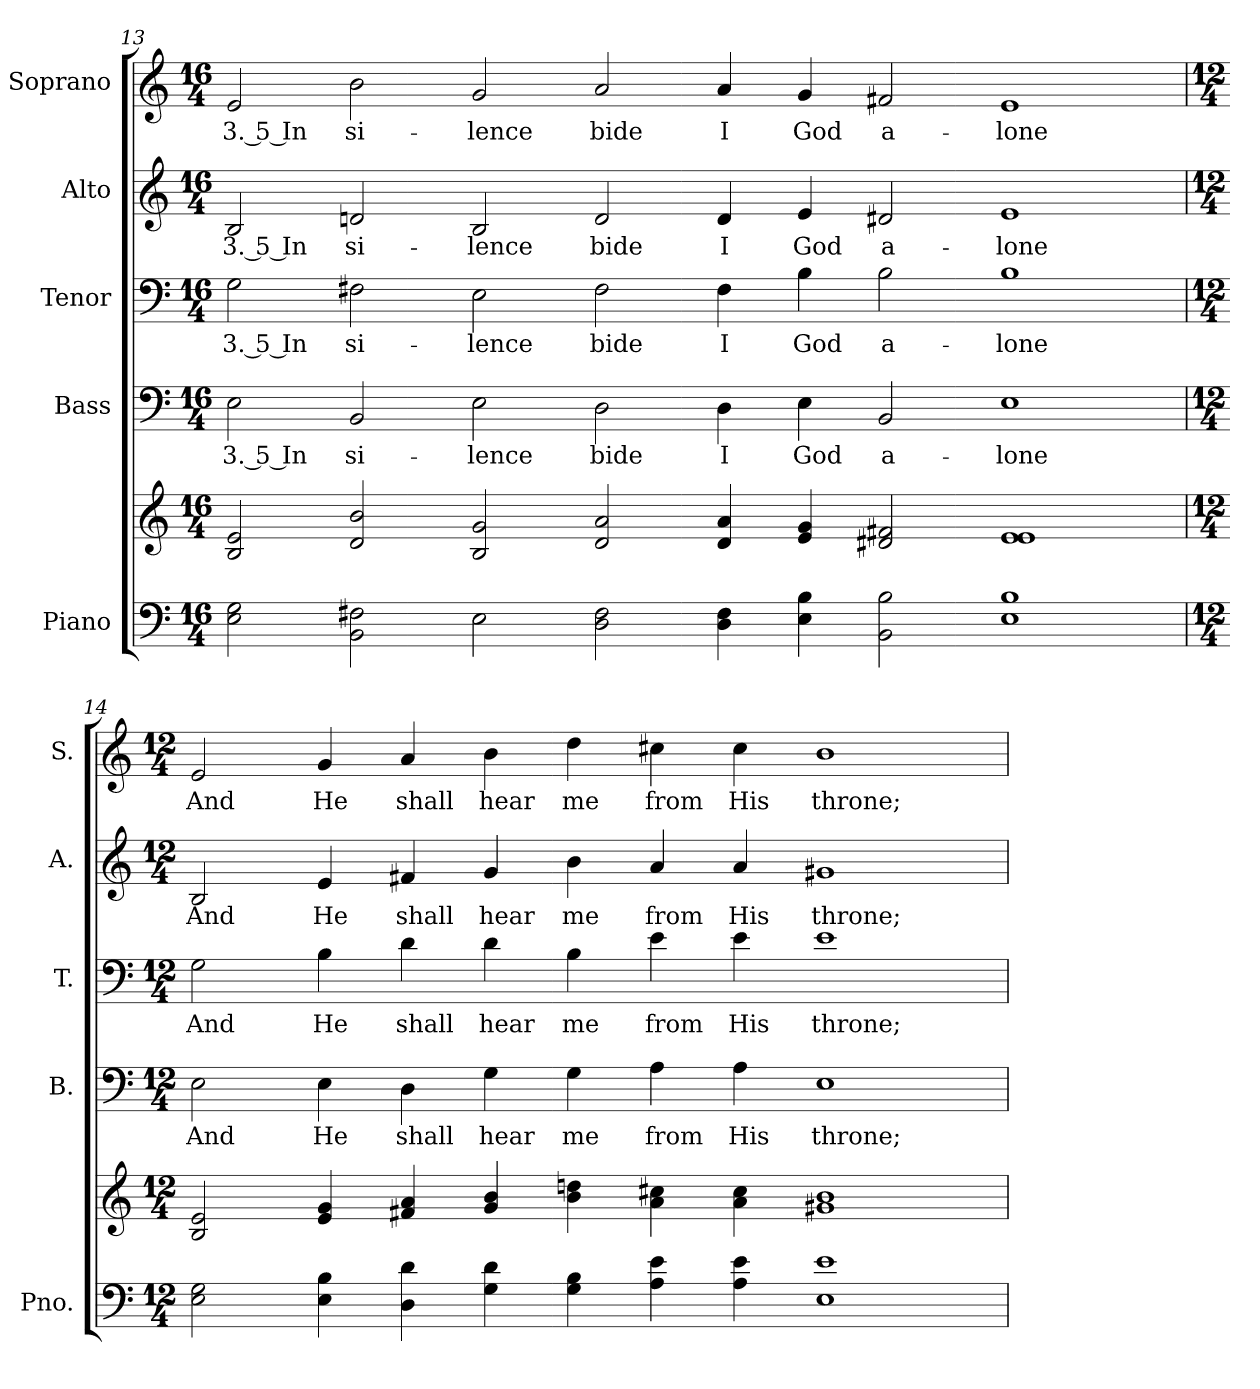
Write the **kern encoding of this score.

**kern	**kern	**kern	**text	**kern	**text	**kern	**text	**kern	**text
*part5	*part5	*part4	*part4	*part3	*part3	*part2	*part2	*part1	*part1
*staff6	*staff5	*staff4	*staff4	*staff3	*staff3	*staff2	*staff2	*staff1	*staff1
*I"Piano	*	*I"Bass	*	*I"Tenor	*	*I"Alto	*	*I"Soprano	*
*I'Pno.	*	*I'B.	*	*I'T.	*	*I'A.	*	*I'S.	*
!!LO:PB:g=z
*clefF4	*clefG2	*clefF4	*	*clefF4	*	*clefG2	*	*clefG2	*
*k[]	*k[]	*k[]	*	*k[]	*	*k[]	*	*k[]	*
*C:	*C:	*C:	*	*C:	*	*C:	*	*C:	*
*M16/4	*M16/4	*M16/4	*	*M16/4	*	*M16/4	*	*M16/4	*
=13	=13	=13	=13	=13	=13	=13	=13	=13	=13
!	!	!	!LO:LY:b:color=#000000	!	!	!	!	!	!
!	!	!	!	!	!LO:LY:b:color=#000000	!	!	!	!
!	!	!	!	!	!	!	!LO:LY:b:color=#000000	!	!
!	!	!	!	!	!	!	!	!	!LO:LY:b:color=#000000
2Ei\ 2Gi	2Bi/ 2ei	2Ei\	3. 5 In	2Gi\	3. 5 In	2Bi/	3. 5 In	2ei/	3. 5 In
!	!	!	!LO:LY:b:color=#000000	!	!	!	!	!	!
!	!	!	!	!	!LO:LY:b:color=#000000	!	!	!	!
!	!	!	!	!	!	!	!LO:LY:b:color=#000000	!	!
!	!	!	!	!	!	!	!	!	!LO:LY:b:color=#000000
2BBi\ 2F#Xi	2di/ 2bi	2BBi/	si-	2F#Xi\	si-	2dni/	si-	2bi\	si-
!	!	!	!LO:LY:b:color=#000000	!	!	!	!	!	!
!	!	!	!	!	!LO:LY:b:color=#000000	!	!	!	!
!	!	!	!	!	!	!	!LO:LY:b:color=#000000	!	!
!	!	!	!	!	!	!	!	!	!LO:LY:b:color=#000000
2Ei\	2Bi/ 2gi	2Ei\	-lence	2Ei\	-lence	2Bi/	-lence	2gi/	-lence
!	!	!	!LO:LY:b:color=#000000	!	!	!	!	!	!
!	!	!	!	!	!LO:LY:b:color=#000000	!	!	!	!
!	!	!	!	!	!	!	!LO:LY:b:color=#000000	!	!
!	!	!	!	!	!	!	!	!	!LO:LY:b:color=#000000
2Di\ 2F#i	2di/ 2ai	2Di\	bide	2F#i\	bide	2di/	bide	2ai/	bide
!	!	!	!LO:LY:b:color=#000000	!	!	!	!	!	!
!	!	!	!	!	!LO:LY:b:color=#000000	!	!	!	!
!	!	!	!	!	!	!	!LO:LY:b:color=#000000	!	!
!	!	!	!	!	!	!	!	!	!LO:LY:b:color=#000000
4Di\ 4F#i	4di/ 4ai	4Di\	I	4F#i\	I	4di/	I	4ai/	I
!	!	!	!LO:LY:b:color=#000000	!	!	!	!	!	!
!	!	!	!	!	!LO:LY:b:color=#000000	!	!	!	!
!	!	!	!	!	!	!	!LO:LY:b:color=#000000	!	!
!	!	!	!	!	!	!	!	!	!LO:LY:b:color=#000000
4Ei\ 4Bi	4ei/ 4gi	4Ei\	God	4Bi\	God	4ei/	God	4gi/	God
!	!	!	!LO:LY:b:color=#000000	!	!	!	!	!	!
!	!	!	!	!	!LO:LY:b:color=#000000	!	!	!	!
!	!	!	!	!	!	!	!LO:LY:b:color=#000000	!	!
!	!	!	!	!	!	!	!	!	!LO:LY:b:color=#000000
2BBi\ 2Bi	2d#Xi/ 2f#Xi	2BBi/	a-	2Bi\	a-	2d#Xi/	a-	2f#Xi/	a-
!	!	!	!LO:LY:b:color=#000000	!	!	!	!	!	!
!	!	!	!	!	!LO:LY:b:color=#000000	!	!	!	!
!	!	!	!	!	!	!	!LO:LY:b:color=#000000	!	!
!	!	!	!	!	!	!	!	!	!LO:LY:b:color=#000000
1Ei 1Bi	1ei 1ei	1Ei	-lone	1Bi	-lone	1ei	-lone	1ei	-lone
=14	=14	=14	=14	=14	=14	=14	=14	=14	=14
*M12/4	*M12/4	*M12/4	*	*M12/4	*	*M12/4	*	*M12/4	*
!	!	!	!LO:LY:b:color=#000000	!	!	!	!	!	!
!	!	!	!	!	!LO:LY:b:color=#000000	!	!	!	!
!	!	!	!	!	!	!	!LO:LY:b:color=#000000	!	!
!	!	!	!	!	!	!	!	!	!LO:LY:b:color=#000000
2Ei\ 2Gi	2Bi/ 2ei	2Ei\	And	2Gi\	And	2Bi/	And	2ei/	And
!	!	!	!LO:LY:b:color=#000000	!	!	!	!	!	!
!	!	!	!	!	!LO:LY:b:color=#000000	!	!	!	!
!	!	!	!	!	!	!	!LO:LY:b:color=#000000	!	!
!	!	!	!	!	!	!	!	!	!LO:LY:b:color=#000000
4Ei\ 4Bi	4ei/ 4gi	4Ei\	He	4Bi\	He	4ei/	He	4gi/	He
!	!	!	!LO:LY:b:color=#000000	!	!	!	!	!	!
!	!	!	!	!	!LO:LY:b:color=#000000	!	!	!	!
!	!	!	!	!	!	!	!LO:LY:b:color=#000000	!	!
!	!	!	!	!	!	!	!	!	!LO:LY:b:color=#000000
4Di\ 4di	4f#Xi/ 4ai	4Di\	shall	4di\	shall	4f#Xi/	shall	4ai/	shall
!	!	!	!LO:LY:b:color=#000000	!	!	!	!	!	!
!	!	!	!	!	!LO:LY:b:color=#000000	!	!	!	!
!	!	!	!	!	!	!	!LO:LY:b:color=#000000	!	!
!	!	!	!	!	!	!	!	!	!LO:LY:b:color=#000000
4Gi\ 4di	4gi/ 4bi	4Gi\	hear	4di\	hear	4gi/	hear	4bi\	hear
!	!	!	!LO:LY:b:color=#000000	!	!	!	!	!	!
!	!	!	!	!	!LO:LY:b:color=#000000	!	!	!	!
!	!	!	!	!	!	!	!LO:LY:b:color=#000000	!	!
!	!	!	!	!	!	!	!	!	!LO:LY:b:color=#000000
4Gi\ 4Bi	4bi\ 4ddni	4Gi\	me	4Bi\	me	4bi\	me	4ddi\	me
!	!	!	!LO:LY:b:color=#000000	!	!	!	!	!	!
!	!	!	!	!	!LO:LY:b:color=#000000	!	!	!	!
!	!	!	!	!	!	!	!LO:LY:b:color=#000000	!	!
!	!	!	!	!	!	!	!	!	!LO:LY:b:color=#000000
4Ai\ 4ei	4ai\ 4cc#Xi	4Ai\	from	4ei\	from	4ai/	from	4cc#Xi\	from
!	!	!	!LO:LY:b:color=#000000	!	!	!	!	!	!
!	!	!	!	!	!LO:LY:b:color=#000000	!	!	!	!
!	!	!	!	!	!	!	!LO:LY:b:color=#000000	!	!
!	!	!	!	!	!	!	!	!	!LO:LY:b:color=#000000
4Ai\ 4ei	4ai\ 4cc#i	4Ai\	His	4ei\	His	4ai/	His	4cc#i\	His
!	!	!	!LO:LY:b:color=#000000	!	!	!	!	!	!
!	!	!	!	!	!LO:LY:b:color=#000000	!	!	!	!
!	!	!	!	!	!	!	!LO:LY:b:color=#000000	!	!
!	!	!	!	!	!	!	!	!	!LO:LY:b:color=#000000
1Ei 1ei	1g#Xi 1bi	1Ei	throne;	1ei	throne;	1g#Xi	throne;	1bi	throne;
=	=	=	=	=	=	=	=	=	=
*-	*-	*-	*-	*-	*-	*-	*-	*-	*-
